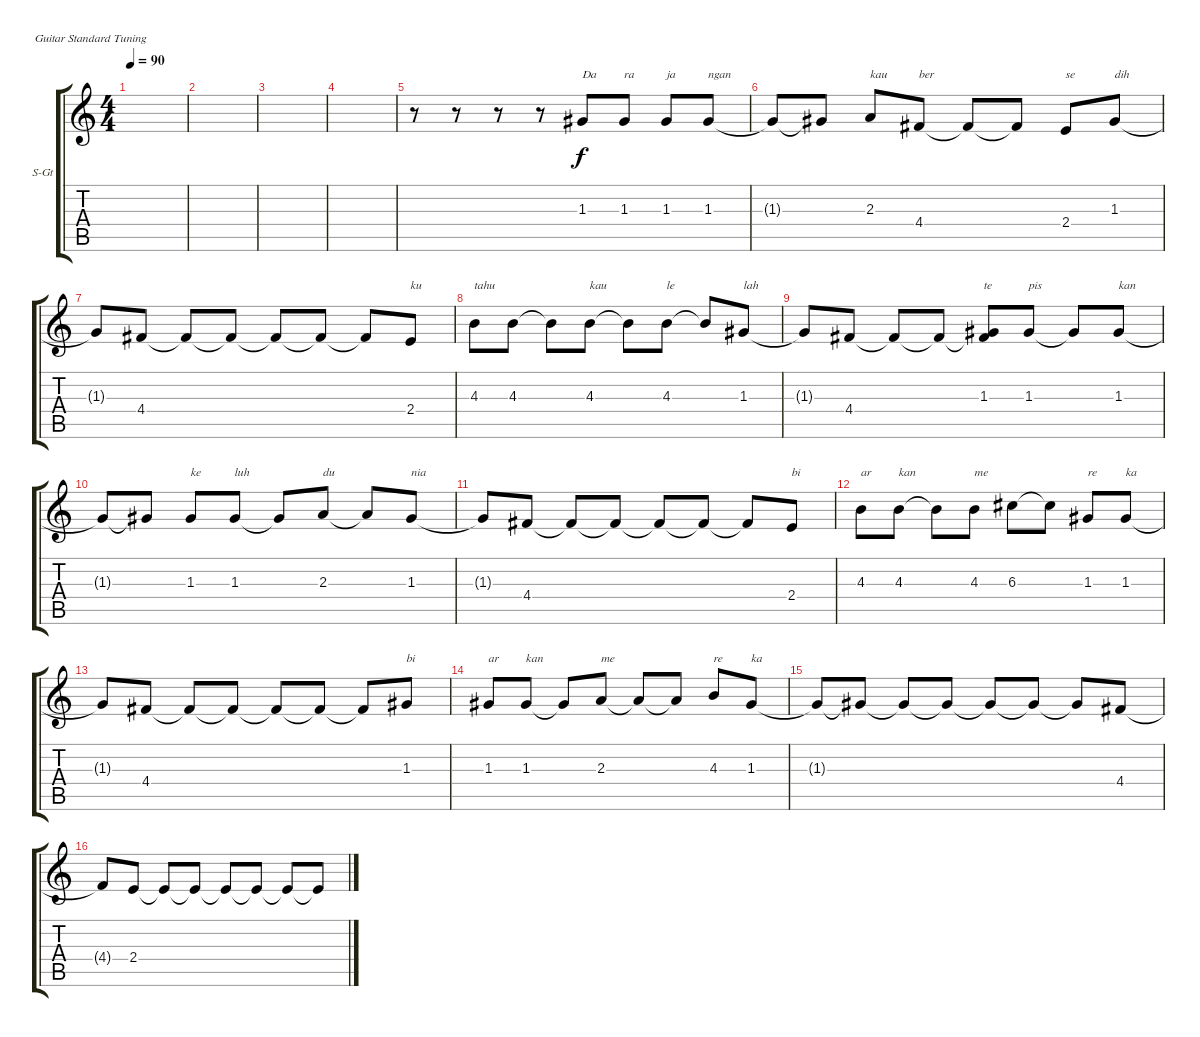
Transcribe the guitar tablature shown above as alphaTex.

\defaultSystemsLayout 4
\bracketExtendMode groupsimilarinstruments
\firstSystemTrackNameOrientation horizontal
\otherSystemsTrackNameOrientation horizontal
\track ("Vocal" "S-Gt") {instrument acousticguitarsteel}
\staff {score tabs}
\tuning (E4 B3 G3 D3 A2 E2)
\ts (4 4)
\tempo 90
\clef g2
\scale
0.485477
\ks c
|
\scale
0.257261 |
\scale
0.257261 |
\scale
0.333333 |
\scale
0.333333 r.8 r.8 r.8 r.8 1.3.8{txt "Da"} 1.3.8{txt "ra"} 1.3.8{txt "ja"} 1.3.8{txt "ngan"} |
\scale
0.333333 1.3{t}.8 1.3{t}.8 2.3.8{txt "kau"} 4.4.8{txt "ber"} 4.4{t}.8 4.4{t}.8 2.4.8{txt "se"} 1.3.8{txt "dih"} |
1.3{t}.8 4.4.8 4.4{t}.8 4.4{t}.8 4.4{t}.8 4.4{t}.8 4.4{t}.8 2.4.8{txt "ku"} |
4.3.8{txt "tahu"} 4.3.8 4.3{t}.8 4.3.8{txt "kau"} 4.3{t}.8 4.3.8{txt "le"} 4.3{t}.8 1.3.8{txt "lah"} |
1.3{t}.8 4.4.8 4.4{t}.8 4.4{t}.8 (4.4{t} 1.3).8{txt "te"} 1.3.8{txt "pis"} 1.3{t}.8 1.3.8{txt "kan"} |
1.3{t}.8 1.3{t}.8 1.3.8{txt "ke"} 1.3.8{txt "luh"} 1.3{t}.8 2.3.8{txt "du"} 2.3{t}.8 1.3.8{txt "nia"} |
1.3{t}.8 4.4.8 4.4{t}.8 4.4{t}.8 4.4{t}.8 4.4{t}.8 4.4{t}.8 2.4.8{txt "bi"} |
4.3.8{txt "ar"} 4.3.8{txt "kan"} 4.3{t}.8 4.3.8{txt "me"} 6.3.8 6.3{t}.8 1.3.8{txt "re"} 1.3.8{txt "ka"} |
1.3{t}.8 4.4.8 4.4{t}.8 4.4{t}.8 4.4{t}.8 4.4{t}.8 4.4{t}.8 1.3.8{txt "bi"} |
1.3.8{txt "ar"} 1.3.8{txt "kan"} 1.3{t}.8 2.3.8{txt "me"} 2.3{t}.8 2.3{t}.8 4.3.8{txt "re"} 1.3.8{txt "ka"} |
1.3{t}.8 1.3{t}.8 1.3{t}.8 1.3{t}.8 1.3{t}.8 1.3{t}.8 1.3{t}.8 4.4.8 |
4.4{t}.8 2.4.8 2.4{t}.8 2.4{t}.8 2.4{t}.8 2.4{t}.8 2.4{t}.8 2.4{t}.8
